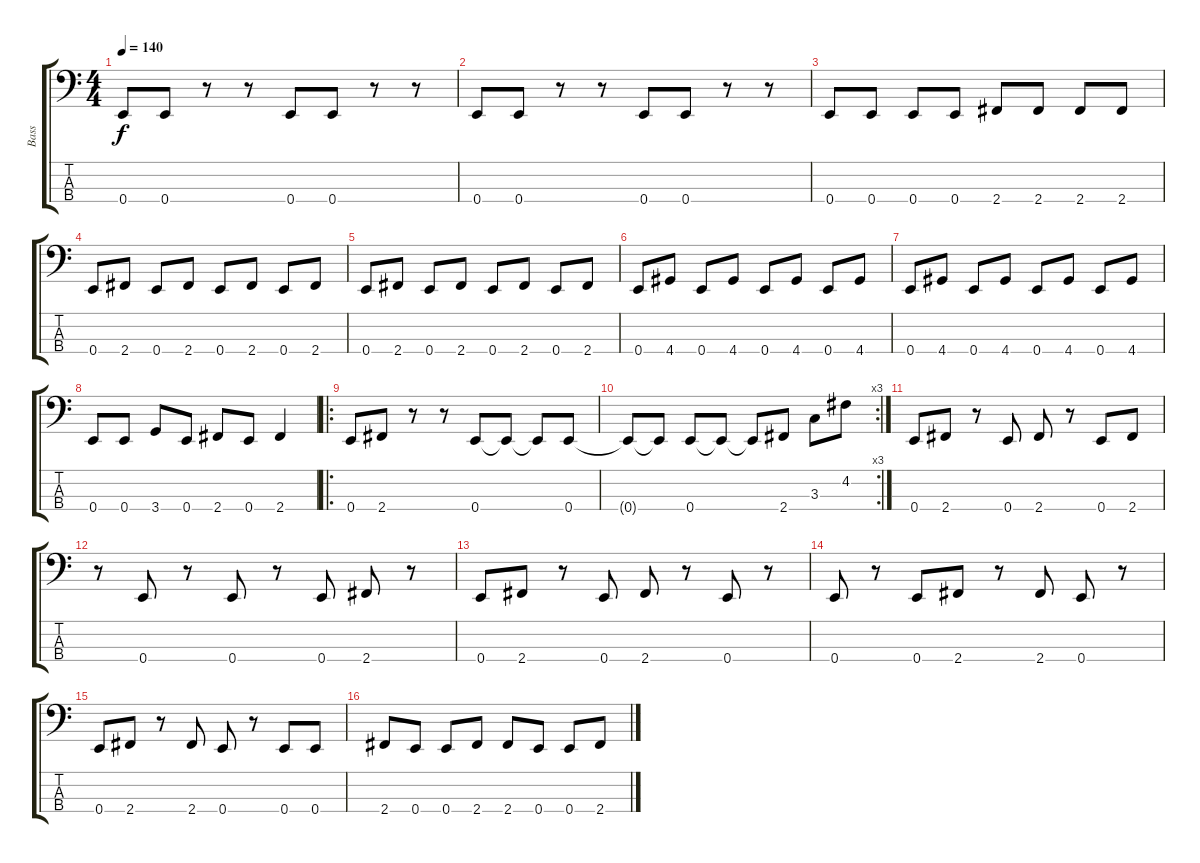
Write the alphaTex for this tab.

\track ("Bass" "Bass") {instrument electricbasspick}
\staff {score tabs}
\tuning (G2 D2 A1 E1) {hide}
\ts (4 4)
\tempo 140
\clef f4
\ks c
0.4.8{dy f} 0.4.8 r.8 r.8 0.4.8 0.4.8 r.8 r.8 |
0.4.8 0.4.8 r.8 r.8 0.4.8 0.4.8 r.8 r.8 |
0.4.8 0.4.8 0.4.8 0.4.8 2.4.8 2.4.8 2.4.8 2.4.8 |
0.4.8 2.4.8 0.4.8 2.4.8 0.4.8 2.4.8 0.4.8 2.4.8 |
0.4.8 2.4.8 0.4.8 2.4.8 0.4.8 2.4.8 0.4.8 2.4.8 |
0.4.8 4.4.8 0.4.8 4.4.8 0.4.8 4.4.8 0.4.8 4.4.8 |
0.4.8 4.4.8 0.4.8 4.4.8 0.4.8 4.4.8 0.4.8 4.4.8 |
0.4.8 0.4.8 3.4.8 0.4.8 2.4.8 0.4.8 2.4.4 |
\ro
0.4.8 2.4.8 r.8 r.8 0.4.8 0.4{t}.8 0.4{t}.8 0.4.8 |
\rc 3
0.4{t}.8 0.4{t}.8 0.4.8 0.4{t}.8 0.4{t}.8 2.4.8 3.3.8 4.2.8 |
0.4.8 2.4.8 r.8 0.4.8 2.4.8 r.8 0.4.8 2.4.8 |
r.8 0.4.8 r.8 0.4.8 r.8 0.4.8 2.4.8 r.8 |
0.4.8 2.4.8 r.8 0.4.8 2.4.8 r.8 0.4.8 r.8 |
0.4.8 r.8 0.4.8 2.4.8 r.8 2.4.8 0.4.8 r.8 |
0.4.8 2.4.8 r.8 2.4.8 0.4.8 r.8 0.4.8 0.4.8 |
2.4.8 0.4.8 0.4.8 2.4.8 2.4.8 0.4.8 0.4.8 2.4.8
